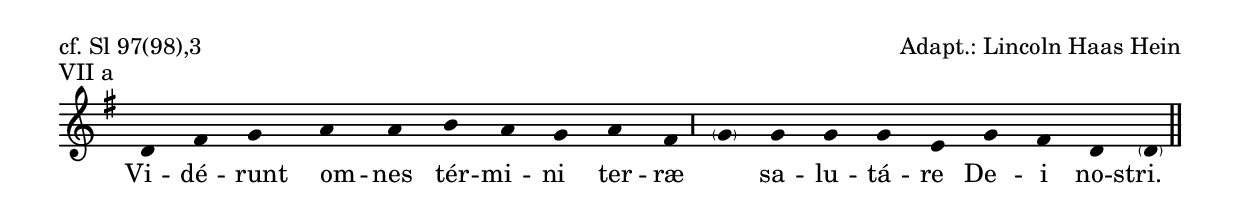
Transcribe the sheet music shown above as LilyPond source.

\version "2.24.1"

\include "gregorian.ly"
\include "../../../modules/lilypond/neums.ily"
\include "../../../modules/lilypond/layout.ily"
\include "../../../modules/lilypond/lyrics.ily"
\include "../../../modules/lilypond/symbols.ily"

antiphonChant = \relative c'' {
  \AntiphonSignature
  \key c \major
  \C g b c d d e d c d b
  \divisioMaior
  \Cp c c c c a c b g \Cp g
  \finalis
}

antiphonLyrics = \lyricmode {
  Vi -- dé -- runt om -- nes tér -- mi -- ni ter -- ræ
  _ sa -- lu -- tá -- re De -- i no -- stri.
}

antiphonLyricsPt = \lyricmode {

  To -- dos os can -- tos da ter -- ra vi -- ram
  a sal -- va -- ção do nos -- so Deus.
}

\GregorianTranscriptionLayout

\header {
  meter = "cf. Sl 97(98),3"
  arranger = "Adapt.: Lincoln Haas Hein"
}

\score {
  \header {
    piece = "VII a"
  }

  \new GregorianTranscriptionStaff <<
    \new GregorianTranscriptionVoice = "antiphon" {
      \transpose c g, \antiphonChant
    }

    \new GregorianTranscriptionLyrics \lyricsto "antiphon" \antiphonLyrics
    \new GregorianTranscriptionAltLyrics \lyricsto "antiphon" \antiphonLyricsPt
  >>
}